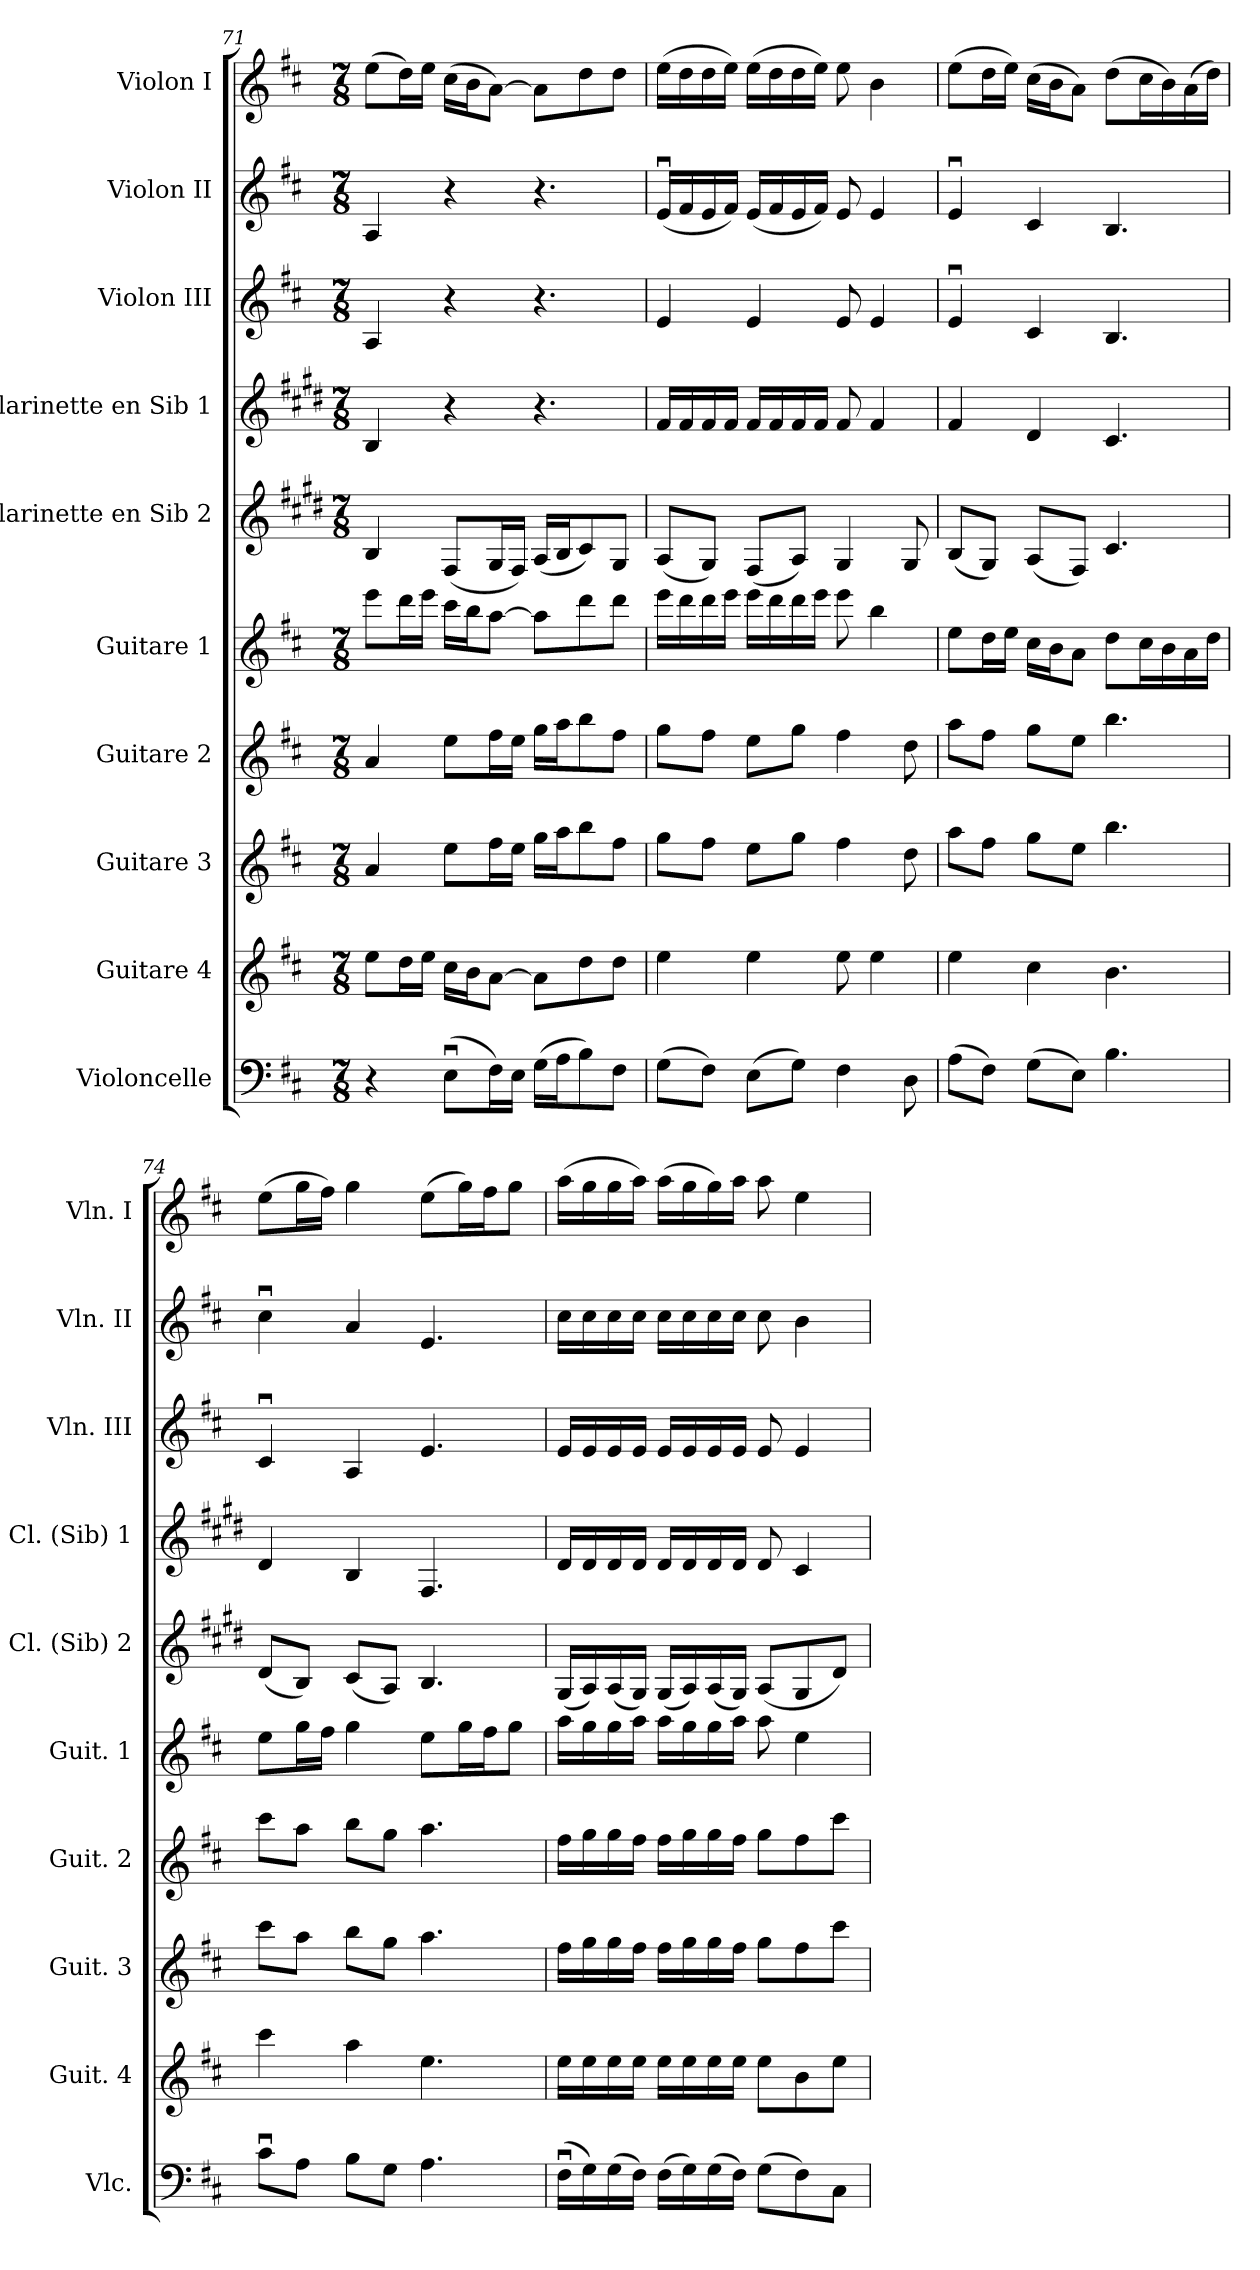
**kern	**kern	**kern	**kern	**kern	**kern	**kern	**kern	**kern	**kern
*part10	*part9	*part8	*part7	*part6	*part5	*part4	*part3	*part2	*part1
*staff10	*staff9	*staff8	*staff7	*staff6	*staff5	*staff4	*staff3	*staff2	*staff1
*I"Violoncelle	*I"Guitare 4	*I"Guitare 3	*I"Guitare 2	*I"Guitare 1	*I"Clarinette en Sib 2	*I"Clarinette en Sib 1	*I"Violon III	*I"Violon II	*I"Violon I
*I'Vlc.	*I'Guit. 4	*I'Guit. 3	*I'Guit. 2	*I'Guit. 1	*I'Cl. (Sib) 2	*I'Cl. (Sib) 1	*I'Vln. III	*I'Vln. II	*I'Vln. I
*clefF4	*clefG2	*clefG2	*clefG2	*clefG2	*clefG2	*clefG2	*clefG2	*clefG2	*clefG2
*	*ITrd7c12	*ITrd7c12	*ITrd7c12	*ITrd7c12	*ITrd1c2	*ITrd1c2	*	*	*
*k[f#c#]	*k[f#c#]	*k[f#c#]	*k[f#c#]	*k[f#c#]	*k[f#c#]	*k[f#c#]	*k[f#c#]	*k[f#c#]	*k[f#c#]
*D:	*D:	*D:	*D:	*D:	*D:	*D:	*D:	*D:	*D:
*M7/8	*M7/8	*M7/8	*M7/8	*M7/8	*M7/8	*M7/8	*M7/8	*M7/8	*M7/8
=71	=71	=71	=71	=71	=71	=71	=71	=71	=71
4r	8e\L	4A/	4A/	8ee\L	4A/	4A/	4A/	4A/	(>8ee\L
.	16d\L	.	.	16dd\L	.	.	.	.	16dd\L)
.	16e\JJ	.	.	16ee\JJ	.	.	.	.	16ee\JJ
(>8Eu>\L	16c#\LL	8e\L	8e\L	16cc#\LL	(<8E/L	4r	4r	4r	(>16cc#\LL
.	16B\J	.	.	16b\J	.	.	.	.	16b\J
16F#\L)	[8A\J	16f#\L	16f#\L	[8a\J	16F#/L	.	.	.	[8a\J)
16E\JJ	.	16e\JJ	16e\JJ	.	16E/JJ)	.	.	.	.
(>16G\LL	8A\L]	16g\LL	16g\LL	8a\L]	(<16G/LL	4.r	4.r	4.r	8a\L]
16A\J	.	16a\J	16a\J	.	16A/J	.	.	.	.
8B\)	8d\	8b\	8b\	8dd\	8B/)	.	.	.	8dd\
8F#\J	8d\J	8f#\J	8f#\J	8dd\J	8F#/J	.	.	.	8dd\J
!!LO:PB:g=z
=72	=72	=72	=72	=72	=72	=72	=72	=72	=72
(>8G\L	4e\	8g\L	8g\L	16ee\LL	(<8G/L	16e/LL	4e/	(<16eu>/LL	(>16ee\LL
.	.	.	.	16dd\	.	16e/	.	16f#/	16dd\
8F#\J)	.	8f#\J	8f#\J	16dd\	8F#/J)	16e/	.	16e/	16dd\
.	.	.	.	16ee\JJ	.	16e/JJ	.	16f#/JJ)	16ee\JJ)
(>8E\L	4e\	8e\L	8e\L	16ee\LL	(<8E/L	16e/LL	4e/	(<16e/LL	(>16ee\LL
.	.	.	.	16dd\	.	16e/	.	16f#/	16dd\
8G\J)	.	8g\J	8g\J	16dd\	8G/J)	16e/	.	16e/	16dd\
.	.	.	.	16ee\JJ	.	16e/JJ	.	16f#/JJ)	16ee\JJ)
4F#\	8e\	4f#\	4f#\	8ee\	4F#/	8e/	8e/	8e/	8ee\
.	4e\	.	.	4b\	.	4e/	4e/	4e/	4b\
8D\	.	8d\	8d\	.	8F#/	.	.	.	.
=73	=73	=73	=73	=73	=73	=73	=73	=73	=73
(>8A\L	4e\	8a\L	8a\L	8e\L	(<8A/L	4e/	4eu>/	4eu>/	(>8ee\L
8F#\J)	.	8f#\J	8f#\J	16d\L	8F#/J)	.	.	.	16dd\L
.	.	.	.	16e\JJ	.	.	.	.	16ee\JJ)
(>8G\L	4c#\	8g\L	8g\L	16c#\LL	(<8G/L	4c#/	4c#/	4c#/	(>16cc#\LL
.	.	.	.	16B\J	.	.	.	.	16b\J
8E\J)	.	8e\J	8e\J	8A\J	8E/J)	.	.	.	8a\J)
4.B\	4.B\	4.b\	4.b\	8d\L	4.B/	4.B/	4.B/	4.B/	(>8dd\L
.	.	.	.	16c#\L	.	.	.	.	16cc#\L
.	.	.	.	16B\	.	.	.	.	16b\)
.	.	.	.	16A\	.	.	.	.	(>16a\
.	.	.	.	16d\JJ	.	.	.	.	16dd\JJ)
=74	=74	=74	=74	=74	=74	=74	=74	=74	=74
8c#u>\L	4cc#\	8cc#\L	8cc#\L	8e\L	(<8c#/L	4c#/	4c#u>/	4cc#u>\	(>8ee\L
8A\J	.	8a\J	8a\J	16g\L	8A/J)	.	.	.	16gg\L
.	.	.	.	16f#\JJ	.	.	.	.	16ff#\JJ)
8B\L	4a\	8b\L	8b\L	4g\	(<8B/L	4A/	4A/	4a/	4gg\
8G\J	.	8g\J	8g\J	.	8G/J)	.	.	.	.
4.A\	4.e\	4.a\	4.a\	8e\L	4.A/	4.E/	4.e/	4.e/	(>8ee\L
.	.	.	.	16g\L	.	.	.	.	16gg\L)
.	.	.	.	16f#\J	.	.	.	.	16ff#\J
.	.	.	.	8g\J	.	.	.	.	8gg\J
!!LO:PB:g=z
=75	=75	=75	=75	=75	=75	=75	=75	=75	=75
(>16F#u>\LL	16e\LL	16f#\LL	16f#\LL	16a\LL	(<16F#/LL	16c#/LL	16e/LL	16cc#\LL	(>16aa\LL
16G\)	16e\	16g\	16g\	16g\	16G/)	16c#/	16e/	16cc#\	16gg\
(>16G\	16e\	16g\	16g\	16g\	(<16G/	16c#/	16e/	16cc#\	16gg\
16F#\JJ)	16e\JJ	16f#\JJ	16f#\JJ	16a\JJ	16F#/JJ)	16c#/JJ	16e/JJ	16cc#\JJ	16aa\JJ)
(>16F#\LL	16e\LL	16f#\LL	16f#\LL	16a\LL	(<16F#/LL	16c#/LL	16e/LL	16cc#\LL	(>16aa\LL
16G\)	16e\	16g\	16g\	16g\	16G/)	16c#/	16e/	16cc#\	16gg\
(>16G\	16e\	16g\	16g\	16g\	(<16G/	16c#/	16e/	16cc#\	16gg\)
16F#\JJ)	16e\JJ	16f#\JJ	16f#\JJ	16a\JJ	16F#/JJ)	16c#/JJ	16e/JJ	16cc#\JJ	16aa\JJ
(>8G\L	8e\L	8g\L	8g\L	8a\	(<8G/L	8c#/	8e/	8cc#\	8aa\
8F#\)	8B\	8f#\	8f#\	4e\	8F#/	4B/	4e/	4b\	4ee\
8C#\J	8e\J	8cc#\J	8cc#\J	.	8c#/J)	.	.	.	.
=	=	=	=	=	=	=	=	=	=
*-	*-	*-	*-	*-	*-	*-	*-	*-	*-
